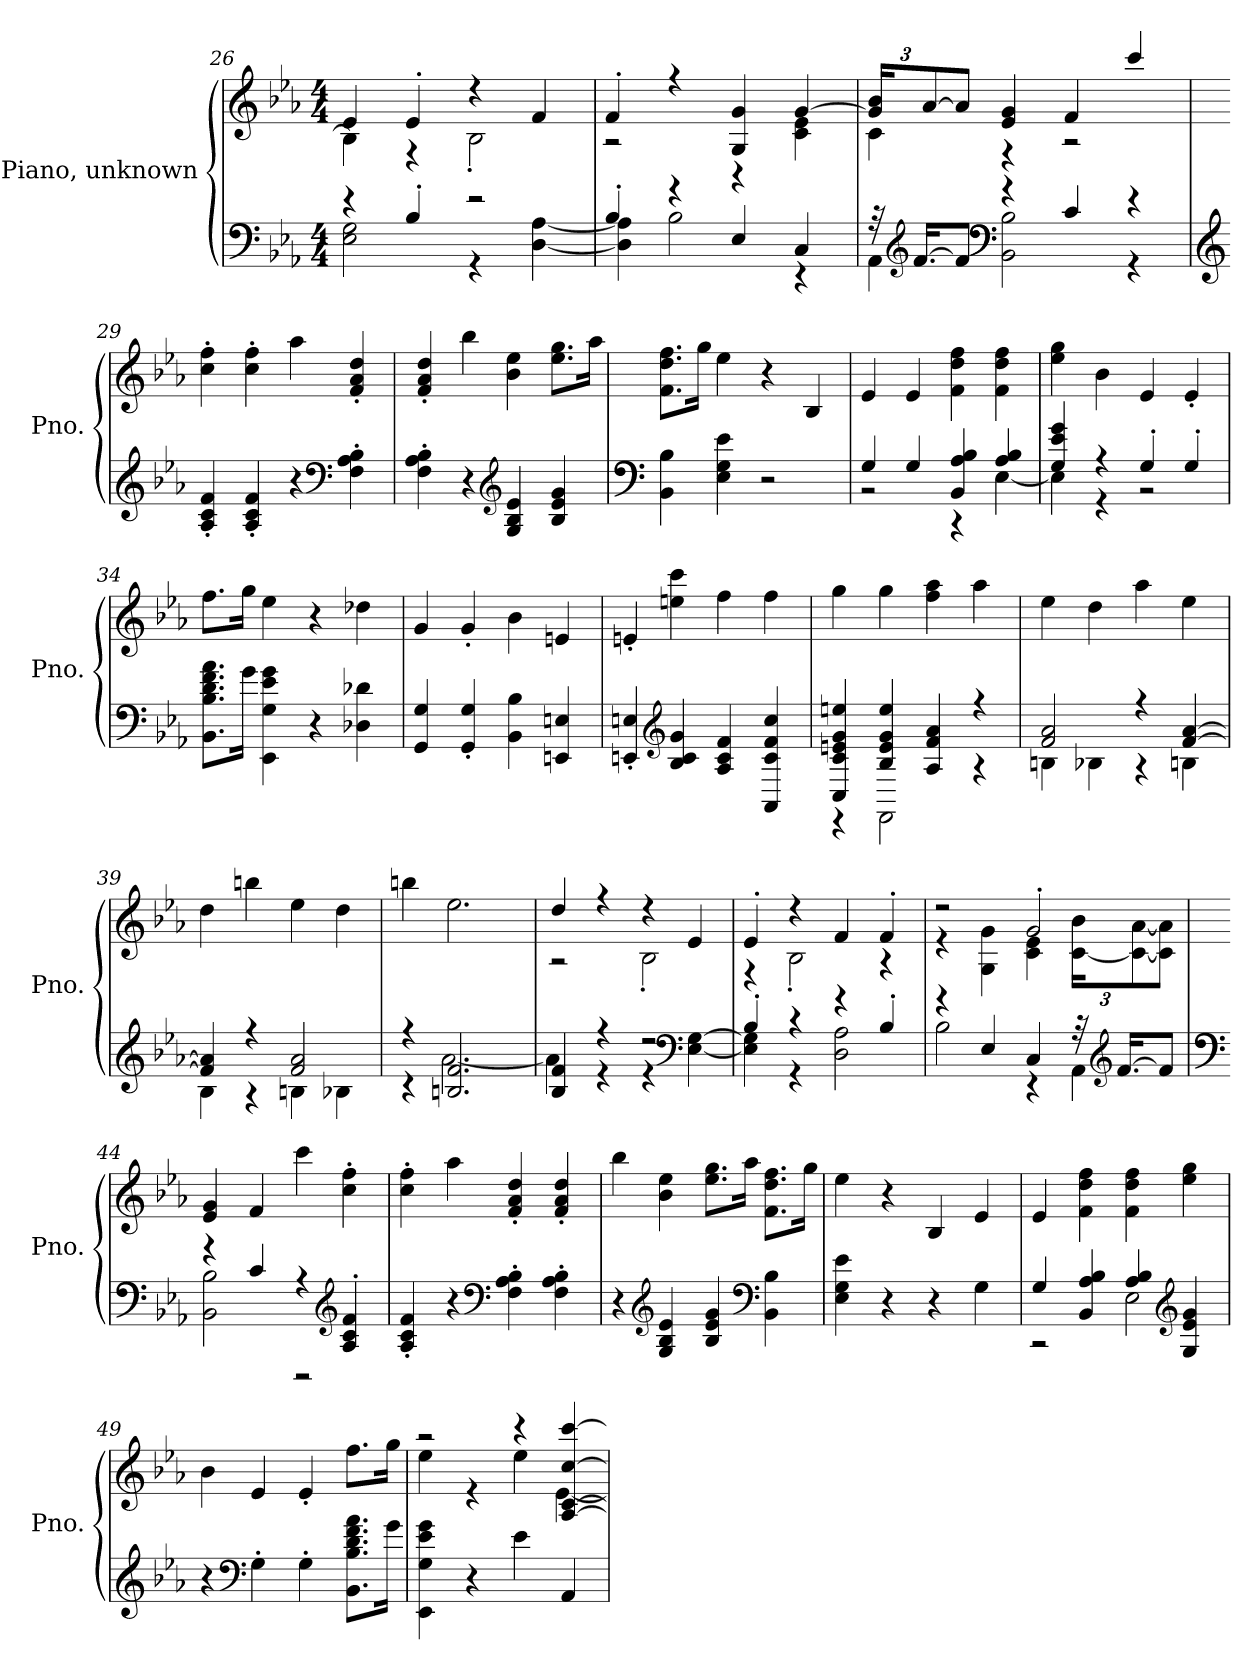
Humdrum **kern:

**kern	**kern
*part1	*part1
*staff2	*staff1
*I"Piano, unknown	*
*I'Pno.	*
*clefF4	*clefG2
*k[b-e-a-]	*k[b-e-a-]
*M4/4	*M4/4
=26	=26
*^	*^
4r	2E-\ 2G\	4e-/	4B-\]
4B-'/	.	4e-'/	4r
2r	4r	4r	2B-'\
.	[4D\ [4A-\	4f/	.
=27	=27	=27	=27
4B-'/	4D\] 4A-\]	4f'/	2r
4r	2B-\	4r	.
4E-/	.	4G/ 4g/	4r
4C/	4r	[4g/	4c\ 4e-\
!!LO:LB:g=z	!!
=28	=28	=28	=28
*	*	*Xbrackettup	*
32r	4AA-\	24g/] 24b-/KL	4c\
*clefG2	*	*	*
[16.f/KL	.	.	.
.	.	[12a-/	.
8f/J]	.	8a-/J]	.
*clefF4	*	*	*
4r	2BB-\ 2B-\	4e-/ 4g/	4r
4c/	.	4f/	2r
4r	4r	4ccc/	.
*v	*v	*	*
*	*v	*v
=29	=29
*clefG2	*
4A-/' 4c/' 4f/'	4cc\' 4ff\'
4A-/' 4c/' 4f/'	4cc\' 4ff\'
4r	4aa-\
*clefF4	*
4F\' 4A-\' 4B-\'	4f/' 4a-/' 4dd/'
=30	=30
4F\' 4A-\' 4B-\'	4f/' 4a-/' 4dd/'
4r	4bb-\
*clefG2	*
4G/ 4B-/ 4e-/	4b-\ 4ee-\
4B-/ 4e-/ 4g/	8.ee-\ 8.gg\L
.	16aa-\Jk
=31	=31
*clefF4	*
4BB-\ 4B-\	8.f\ 8.dd\ 8.ff\L
.	16gg\Jk
4E-\ 4G\ 4e-\	4ee-\
2r	4r
.	4B-/
=32	=32
*^	*
4G/	2r	4e-/
4G/	.	4e-/
4BB-/ 4A-/ 4B-/	4r	4f\ 4dd\ 4ff\
4A-/ 4B-/	[4E-\	4f\ 4dd\ 4ff\
!!LO:PB:g=z
=33	=33	=33
4G/ 4e-/ 4g/	4E-\]	4ee-\ 4gg\
4r	4r	4b-\
4G'/	2r	4e-/
4G'/	.	4e-'/
*v	*v	*
=34	=34
8.BB-\ 8.B-\ 8.d\ 8.f\ 8.a-\L	8.ff\L
16g\Jk	16gg\Jk
4EE-\ 4G\ 4e-\ 4g\	4ee-\
4r	4r
4D-X\ 4d-X\	4dd-X\
=35	=35
4GG/ 4G/	4g/
4GG/' 4G/'	4g'/
4BB-\ 4B-\	4b-\
4EEn/ 4En/	4en/
=36	=36
4EEn/' 4En/'	4en'/
*clefG2	*
4B-/ 4c/ 4g/	4een\ 4ccc\
4A-/ 4c/ 4f/	4ff\
4AA-/ 4c/ 4f/ 4cc/	4ff\
=37	=37
*^	*
4C/ 4c/ 4en/ 4g/ 4een/	4r	4gg\
4B-/ 4e/ 4g/ 4ee/	2FF\	4gg\
4A-/ 4f/ 4a-/	.	4ff\ 4aa-\
4r	4r	4aa-\
=38	=38	=38
2f/ 2a-/	4Bn\	4ee-\
.	4B-X\	4dd\
4r	4r	4aa-\
[4f/ [4a-/	4Bn\	4ee-\
!!LO:LB:g=z
=39	=39	=39
4f/] 4a-/]	4B-\	4dd\
4r	4r	4bbn\
2f/ 2a-/	4Bn\	4ee-\
.	4B-X\	4dd\
=40	=40	=40
4r	4r	4bbn\
2.Bn/ 2.f/	[2.a-\	2.ee-\
=41	=41	=41
*	*	*^
4B-/ 4f/	4a-\]	4dd/	2r
4r	4r	4r	.
2r	4r	4r	2B-'\
*clefF4	*	*	*
.	[4E-\ [4G\	4e-/	.
=42	=42	=42	=42
4B-'/	4E-\] 4G\]	4e-'/	4r
4r	4r	4r	2B-'\
4r	2D\ 2A-\	4f/	.
4B-'/	.	4f'/	4r
=43	=43	=43	=43
4r	2B-\	2r	4r
4E-/	.	.	4G\ 4g\
4C/	4r	2g'/	4c\ 4e-\
32r	4AA-\	.	[24c\ 24b-\KL
*clefG2	*	*	*
[16.f/KL	.	.	.
.	.	.	12c\_ [12a-\
8f/J]	.	.	8c\] 8a-\]J
*	*	*v	*v
=44	=44	=44
*clefF4	*	*
4r	2BB-\ 2B-\	4e-/ 4g/
4c/	.	4f/
4r	2r	4ccc\
*clefG2	*	*
4A-/' 4c/' 4f/'	.	4cc\' 4ff\'
*v	*v	*
!!LO:LB:g=z
=45	=45
4A-/' 4c/' 4f/'	4cc\' 4ff\'
4r	4aa-\
*clefF4	*
4F\' 4A-\' 4B-\'	4f/' 4a-/' 4dd/'
4F\' 4A-\' 4B-\'	4f/' 4a-/' 4dd/'
=46	=46
4r	4bb-\
*clefG2	*
4G/ 4B-/ 4e-/	4b-\ 4ee-\
4B-/ 4e-/ 4g/	8.ee-\ 8.gg\L
.	16aa-\Jk
*clefF4	*
4BB-\ 4B-\	8.f\ 8.dd\ 8.ff\L
.	16gg\Jk
=47	=47
4E-\ 4G\ 4e-\	4ee-\
4r	4r
4r	4B-/
4G\	4e-/
=48	=48
*^	*
4G/	2r	4e-/
4BB-/ 4A-/ 4B-/	.	4f\ 4dd\ 4ff\
4A-/ 4B-/	2E-\	4f\ 4dd\ 4ff\
*clefG2	*	*
4G/ 4e-/ 4g/	.	4ee-\ 4gg\
*v	*v	*
=49	=49
4r	4b-\
*clefF4	*
4G'\	4e-/
4G'\	4e-'/
8.BB-\ 8.B-\ 8.d\ 8.f\ 8.a-\L	8.ff\L
16g\Jk	16gg\Jk
!!LO:LB:g=z
=50	=50
*	*^
4EE-\ 4G\ 4e-\ 4g\	2r	4ee-\
4r	.	4r
4e-\	4r	4ee-\
4AA-/	[4A-/ [4c/ [4cc/ [4ccc/	[4e-\
*	*v	*v
=	=
*-	*-
